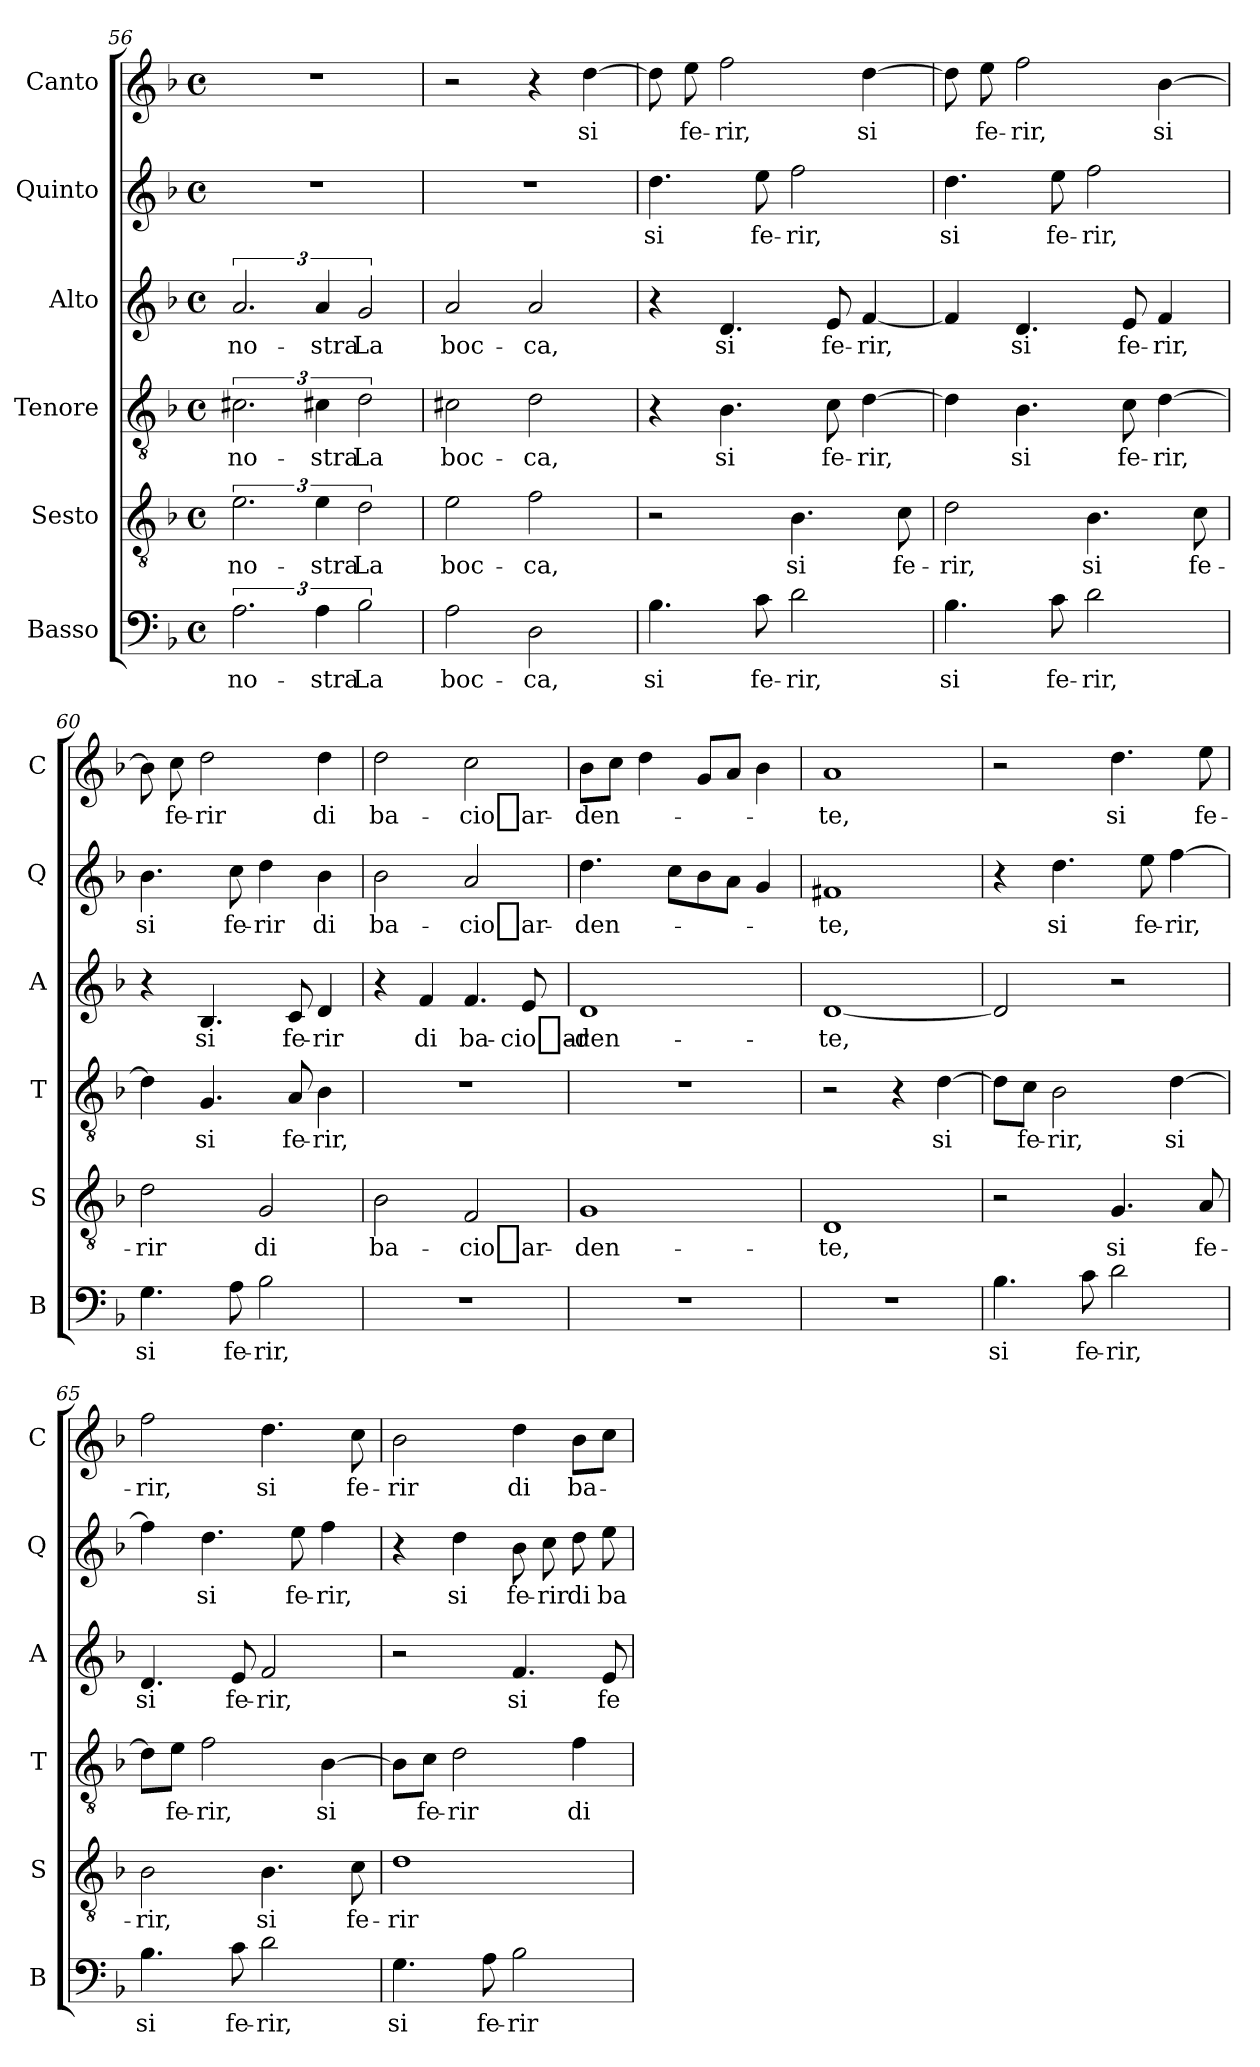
**kern	**text	**kern	**text	**kern	**text	**kern	**text	**kern	**text	**kern	**text
*part6	*part6	*part5	*part5	*part4	*part4	*part3	*part3	*part2	*part2	*part1	*part1
*staff6	*staff6	*staff5	*staff5	*staff4	*staff4	*staff3	*staff3	*staff2	*staff2	*staff1	*staff1
*I"Basso	*	*I"Sesto	*	*I"Tenore	*	*I"Alto	*	*I"Quinto	*	*I"Canto	*
*I'B	*	*I'S	*	*I'T	*	*I'A	*	*I'Q	*	*I'C	*
*clefF4	*	*clefGv2	*	*clefGv2	*	*clefG2	*	*clefG2	*	*clefG2	*
*k[b-]	*	*k[b-]	*	*k[b-]	*	*k[b-]	*	*k[b-]	*	*k[b-]	*
*F:	*	*F:	*	*F:	*	*F:	*	*F:	*	*F:	*
*M4/4	*	*M4/4	*	*M4/4	*	*M4/4	*	*M4/4	*	*M4/4	*
*met(c)	*	*met(c)	*	*met(c)	*	*met(c)	*	*met(c)	*	*met(c)	*
=56	=56	=56	=56	=56	=56	=56	=56	=56	=56	=56	=56
3.A	no-	3.e	no-	3.c#X	no-	3.a	no-	1r	.	1r	.
6A	-stra	6e	-stra	6c#X	-stra	6a	-stra	.	.	.	.
3B-	-La	3d	-La	3d	-La	3g	-La	.	.	.	.
=57	=57	=57	=57	=57	=57	=57	=57	=57	=57	=57	=57
2A	boc-	2e	boc-	2c#X	boc-	2a	boc-	1r	.	2r	.
2D	-ca,	2f	-ca,	2d	-ca,	2a	-ca,	.	.	4r	.
.	.	.	.	.	.	.	.	.	.	[4dd	-si
=58	=58	=58	=58	=58	=58	=58	=58	=58	=58	=58	=58
4.B-	-si	2r	.	4r	.	4r	.	4.dd	-si	8dd]	.
.	.	.	.	.	.	.	.	.	.	8ee	fe-
.	.	.	.	4.B-	-si	4.d	-si	.	.	2ff	-rir,
8c	fe-	.	.	.	.	.	.	8ee	fe-	.	.
2d	-rir,	4.B-	-si	.	.	.	.	2ff	-rir,	.	.
.	.	.	.	8c	fe-	8e	fe-	.	.	.	.
.	.	.	.	[4d	-rir,	[4f	-rir,	.	.	[4dd	-si
.	.	8c	fe-	.	.	.	.	.	.	.	.
=59	=59	=59	=59	=59	=59	=59	=59	=59	=59	=59	=59
4.B-	-si	2d	-rir,	4d]	.	4f]	.	4.dd	-si	8dd]	.
.	.	.	.	.	.	.	.	.	.	8ee	fe-
.	.	.	.	4.B-	-si	4.d	-si	.	.	2ff	-rir,
8c	fe-	.	.	.	.	.	.	8ee	fe-	.	.
2d	-rir,	4.B-	-si	.	.	.	.	2ff	-rir,	.	.
.	.	.	.	8c	fe-	8e	fe-	.	.	.	.
.	.	.	.	[4d	-rir,	4f	-rir,	.	.	[4b-	-si
.	.	8c	fe-	.	.	.	.	.	.	.	.
=60	=60	=60	=60	=60	=60	=60	=60	=60	=60	=60	=60
4.G	-si	2d	-rir	4d]	.	4r	.	4.b-	-si	8b-]	.
.	.	.	.	.	.	.	.	.	.	8cc	fe-
.	.	.	.	4.G	-si	4.B-	-si	.	.	2dd	-rir
8A	fe-	.	.	.	.	.	.	8cc	fe-	.	.
2B-	-rir,	2G	-di	.	.	.	.	4dd	-rir	.	.
.	.	.	.	8A	fe-	8c	fe-	.	.	.	.
.	.	.	.	4B-	-rir,	4d	-rir	4b-	-di	4dd	-di
=61	=61	=61	=61	=61	=61	=61	=61	=61	=61	=61	=61
1r	.	2B-	ba-	1r	.	4r	.	2b-	ba-	2dd	ba-
.	.	.	.	.	.	4f	-di	.	.	.	.
.	.	2F	cio_ar-	.	.	4.f	ba-	2a	cio_ar-	2cc	cio_ar-
.	.	.	.	.	.	8e	cio_ar-	.	.	.	.
=62	=62	=62	=62	=62	=62	=62	=62	=62	=62	=62	=62
1r	.	1G	den-	1r	.	1d	den-	4.dd	den-	8b-L	den-
.	.	.	.	.	.	.	.	.	.	8ccJ	.
.	.	.	.	.	.	.	.	.	.	4dd	.
.	.	.	.	.	.	.	.	8ccL	.	.	.
.	.	.	.	.	.	.	.	8b-	.	8gL	.
.	.	.	.	.	.	.	.	8aJ	.	8aJ	.
.	.	.	.	.	.	.	.	4g	.	4b-	.
=63	=63	=63	=63	=63	=63	=63	=63	=63	=63	=63	=63
1r	.	1D	-te,	2r	.	[1d	-te,	1f#X	-te,	1a	-te,
.	.	.	.	4r	.	.	.	.	.	.	.
.	.	.	.	[4d	-si	.	.	.	.	.	.
=64	=64	=64	=64	=64	=64	=64	=64	=64	=64	=64	=64
4.B-	-si	2r	.	8d\L]	.	2d]	.	4r	.	2r	.
.	.	.	.	8c\J	fe-	.	.	.	.	.	.
.	.	.	.	2B-	-rir,	.	.	4.dd	-si	.	.
8c	fe-	.	.	.	.	.	.	.	.	.	.
2d	-rir,	4.G	-si	.	.	2r	.	.	.	4.dd	-si
.	.	.	.	.	.	.	.	8ee	fe-	.	.
.	.	.	.	[4d	-si	.	.	[4ff	-rir,	.	.
.	.	8A	fe-	.	.	.	.	.	.	8ee	fe-
=65	=65	=65	=65	=65	=65	=65	=65	=65	=65	=65	=65
4.B-	-si	2B-	-rir,	8d\L]	.	4.d	-si	4ff]	.	2ff	-rir,
.	.	.	.	8e\J	fe-	.	.	.	.	.	.
.	.	.	.	2f	-rir,	.	.	4.dd	-si	.	.
8c	fe-	.	.	.	.	8e	fe-	.	.	.	.
2d	-rir,	4.B-	-si	.	.	2f	-rir,	.	.	4.dd	-si
.	.	.	.	.	.	.	.	8ee	fe-	.	.
.	.	.	.	[4B-	-si	.	.	4ff	-rir,	.	.
.	.	8c	fe-	.	.	.	.	.	.	8cc	fe-
=66	=66	=66	=66	=66	=66	=66	=66	=66	=66	=66	=66
4.G	-si	1d	-rir	8B-\L]	.	2r	.	4r	.	2b-	-rir
.	.	.	.	8c\J	fe-	.	.	.	.	.	.
.	.	.	.	2d	-rir	.	.	4dd	-si	.	.
8A	fe-	.	.	.	.	.	.	.	.	.	.
2B-	-rir	.	.	.	.	4.f	-si	8b-	fe-	4dd	-di
.	.	.	.	.	.	.	.	8cc	-rir	.	.
.	.	.	.	4f	-di	.	.	8dd	-di	8b-L	ba-
.	.	.	.	.	.	8e	fe-	8ee	ba-	8ccJ	.
=	=	=	=	=	=	=	=	=	=	=	=
*-	*-	*-	*-	*-	*-	*-	*-	*-	*-	*-	*-
